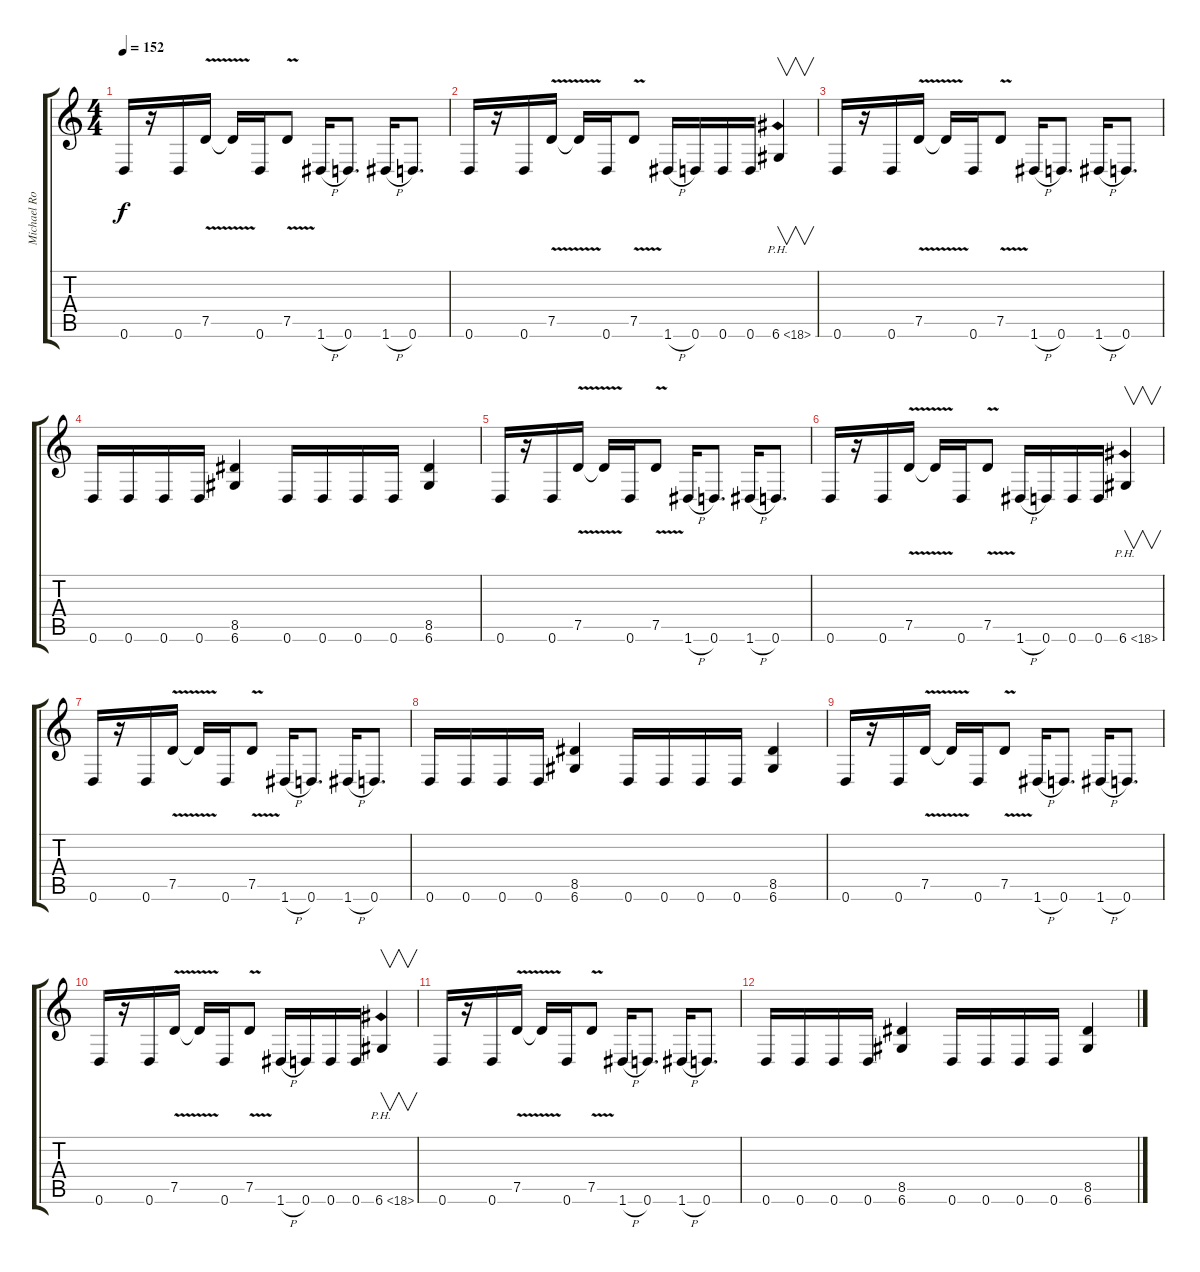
\track ("Michael Romeo 1" "Michael Ro") {instrument distortionguitar}
\staff {score tabs}
\tuning (D4 A3 F3 C3 G2 D2) {hide}
\ts (4 4)
\tempo 152
\clef g2
\ks c
0.6.16{dy f} r.16 0.6.16 7.5{v}.16 7.5{t}.16 0.6.16 7.5{v}.8 1.6{h}.16 0.6.8{d} 1.6{h}.16 0.6.8{d} |
0.6.16 r.16 0.6.16 7.5{v}.16 7.5{t}.16 0.6.16 7.5{v}.8 1.6{h}.16 0.6.16 0.6.16 0.6.16 6.6{ph 12}.4{v} |
0.6.16 r.16 0.6.16 7.5{v}.16 7.5{t}.16 0.6.16 7.5{v}.8 1.6{h}.16 0.6.8{d} 1.6{h}.16 0.6.8{d} |
0.6.16 0.6.16 0.6.16 0.6.16 (8.5 6.6).4 0.6.16 0.6.16 0.6.16 0.6.16 (8.5 6.6).4 |
0.6.16 r.16 0.6.16 7.5{v}.16 7.5{t}.16 0.6.16 7.5{v}.8 1.6{h}.16 0.6.8{d} 1.6{h}.16 0.6.8{d} |
0.6.16 r.16 0.6.16 7.5{v}.16 7.5{t}.16 0.6.16 7.5{v}.8 1.6{h}.16 0.6.16 0.6.16 0.6.16 6.6{ph 12}.4{v} |
0.6.16 r.16 0.6.16 7.5{v}.16 7.5{t}.16 0.6.16 7.5{v}.8 1.6{h}.16 0.6.8{d} 1.6{h}.16 0.6.8{d} |
0.6.16 0.6.16 0.6.16 0.6.16 (8.5 6.6).4 0.6.16 0.6.16 0.6.16 0.6.16 (8.5 6.6).4 |
0.6.16 r.16 0.6.16 7.5{v}.16 7.5{t}.16 0.6.16 7.5{v}.8 1.6{h}.16 0.6.8{d} 1.6{h}.16 0.6.8{d} |
0.6.16 r.16 0.6.16 7.5{v}.16 7.5{t}.16 0.6.16 7.5{v}.8 1.6{h}.16 0.6.16 0.6.16 0.6.16 6.6{ph 12}.4{v} |
0.6.16 r.16 0.6.16 7.5{v}.16 7.5{t}.16 0.6.16 7.5{v}.8 1.6{h}.16 0.6.8{d} 1.6{h}.16 0.6.8{d} |
0.6.16 0.6.16 0.6.16 0.6.16 (8.5 6.6).4 0.6.16 0.6.16 0.6.16 0.6.16 (8.5 6.6).4
